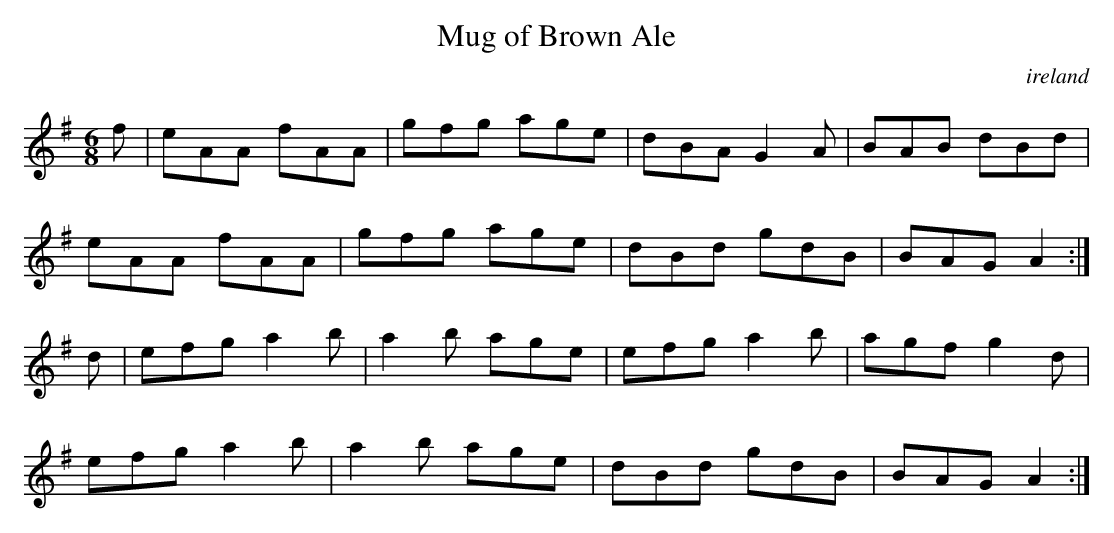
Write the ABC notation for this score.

X:1
T:Mug of Brown Ale
O:ireland
M:6/8
L:1/8
K:A Dorian
f|eAA fAA|gfg age|dBA G2A|BAB dBd|!
eAA fAA|gfg age|dBd gdB|BAG A2:|!
d|efg a2b|a2b age|efg a2b|agf g2d|!
efg a2b|a2b age|dBd gdB|BAG A2:|!
